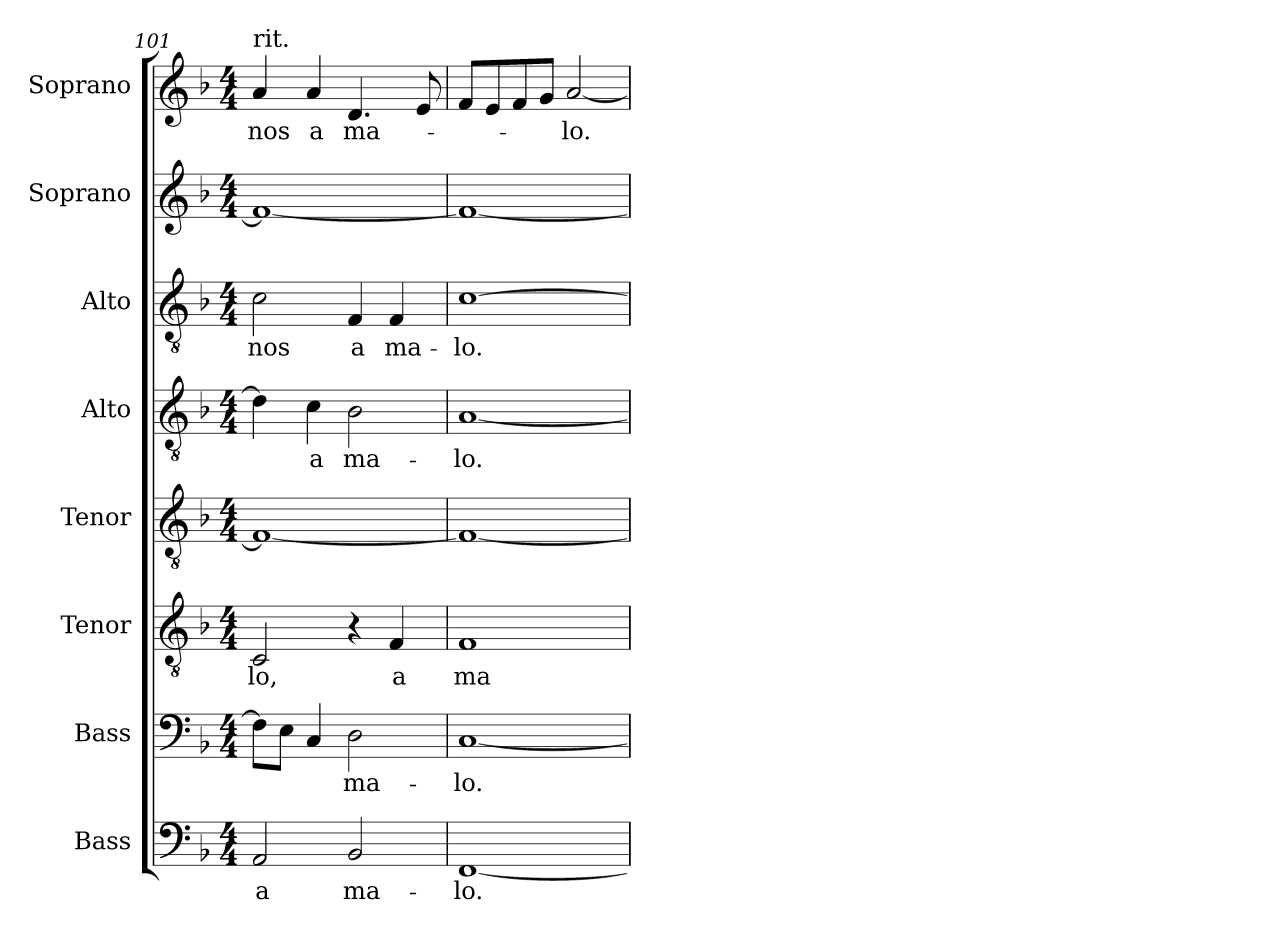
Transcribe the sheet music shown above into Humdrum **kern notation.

**kern	**text	**kern	**text	**kern	**text	**kern	**kern	**text	**kern	**text	**kern	**kern	**text
*part8	*part8	*part7	*part7	*part6	*part6	*part5	*part4	*part4	*part3	*part3	*part2	*part1	*part1
*staff8	*staff8	*staff7	*staff7	*staff6	*staff6	*staff5	*staff4	*staff4	*staff3	*staff3	*staff2	*staff1	*staff1
*I"Bass	*	*I"Bass	*	*I"Tenor	*	*I"Tenor	*I"Alto	*	*I"Alto	*	*I"Soprano	*I"Soprano	*
*I'B.	*	*I'B.	*	*I'T.	*	*I'T.	*I'A.	*	*I'A.	*	*I'S.	*I'S.	*
*clefF4	*	*clefF4	*	*clefGv2	*	*clefGv2	*clefGv2	*	*clefGv2	*	*clefG2	*clefG2	*
*	*	*	*	*ITrd7c12	*	*ITrd7c12	*ITrd7c12	*	*ITrd7c12	*	*	*	*
*k[b-]	*	*k[b-]	*	*k[b-]	*	*k[b-]	*k[b-]	*	*k[b-]	*	*k[b-]	*k[b-]	*
*F:	*	*F:	*	*F:	*	*F:	*F:	*	*F:	*	*F:	*F:	*
*M4/4	*	*M4/4	*	*M4/4	*	*M4/4	*M4/4	*	*M4/4	*	*M4/4	*M4/4	*
=101	=101	=101	=101	=101	=101	=101	=101	=101	=101	=101	=101	=101	=101
!	!LO:LY:b:color=#000000	!	!	!	!	!	!	!	!	!	!	!	!
!	!	!	!	!	!LO:LY:b:color=#000000	!	!	!	!	!	!	!	!
!	!	!	!	!	!	!	!	!	!	!LO:LY:b:color=#000000	!	!	!
!	!	!	!	!	!	!	!	!	!	!	!	!LO:TX:t=rit.	!
!	!	!	!	!	!	!	!	!	!	!	!	!	!LO:LY:b:color=#000000
2AAi/	a	8Fi\L]	.	2CCi/	-lo,	1FFi_	4Di\]	.	2Ci\	nos	1fi_	4ai/	nos
.	.	8Ei\J	.	.	.	.	.	.	.	.	.	.	.
!	!	!	!	!	!	!	!	!LO:LY:b:color=#000000	!	!	!	!	!
!	!	!	!	!	!	!	!	!	!	!	!	!	!LO:LY:b:color=#000000
.	.	4Ci/	.	.	.	.	4Ci\	a	.	.	.	4ai/	a
!	!LO:LY:b:color=#000000	!	!	!	!	!	!	!	!	!	!	!	!
!	!	!	!LO:LY:b:color=#000000	!	!	!	!	!	!	!	!	!	!
!	!	!	!	!	!	!	!	!LO:LY:b:color=#000000	!	!	!	!	!
!	!	!	!	!	!	!	!	!	!	!LO:LY:b:color=#000000	!	!	!
!	!	!	!	!	!	!	!	!	!	!	!	!	!LO:LY:b:color=#000000
2BB-i/	ma-	2Di\	ma-	4r	.	.	2BB-i\	ma-	4FFi/	a	.	4.di/	ma-
!	!	!	!	!	!LO:LY:b:color=#000000	!	!	!	!	!	!	!	!
!	!	!	!	!	!	!	!	!	!	!LO:LY:b:color=#000000	!	!	!
.	.	.	.	4FFi/	a	.	.	.	4FFi/	ma-	.	.	.
.	.	.	.	.	.	.	.	.	.	.	.	8ei/	.
=102	=102	=102	=102	=102	=102	=102	=102	=102	=102	=102	=102	=102	=102
!	!LO:LY:b:color=#000000	!	!	!	!	!	!	!	!	!	!	!	!
!	!	!	!LO:LY:b:color=#000000	!	!	!	!	!	!	!	!	!	!
!	!	!	!	!	!LO:LY:b:color=#000000	!	!	!	!	!	!	!	!
!	!	!	!	!	!	!	!	!LO:LY:b:color=#000000	!	!	!	!	!
!	!	!	!	!	!	!	!	!	!	!LO:LY:b:color=#000000	!	!	!
[1FFi	-lo.	[1Ci	-lo.	1FFi	ma-	1FFi_	[1AAi	-lo.	[1Ci	-lo.	1fi_	8fi/L	.
.	.	.	.	.	.	.	.	.	.	.	.	8ei/	.
.	.	.	.	.	.	.	.	.	.	.	.	8fi/	.
.	.	.	.	.	.	.	.	.	.	.	.	8gi/J	.
!	!	!	!	!	!	!	!	!	!	!	!	!	!LO:LY:b:color=#000000
.	.	.	.	.	.	.	.	.	.	.	.	[2ai/	-lo.
=	=	=	=	=	=	=	=	=	=	=	=	=	=
*-	*-	*-	*-	*-	*-	*-	*-	*-	*-	*-	*-	*-	*-
